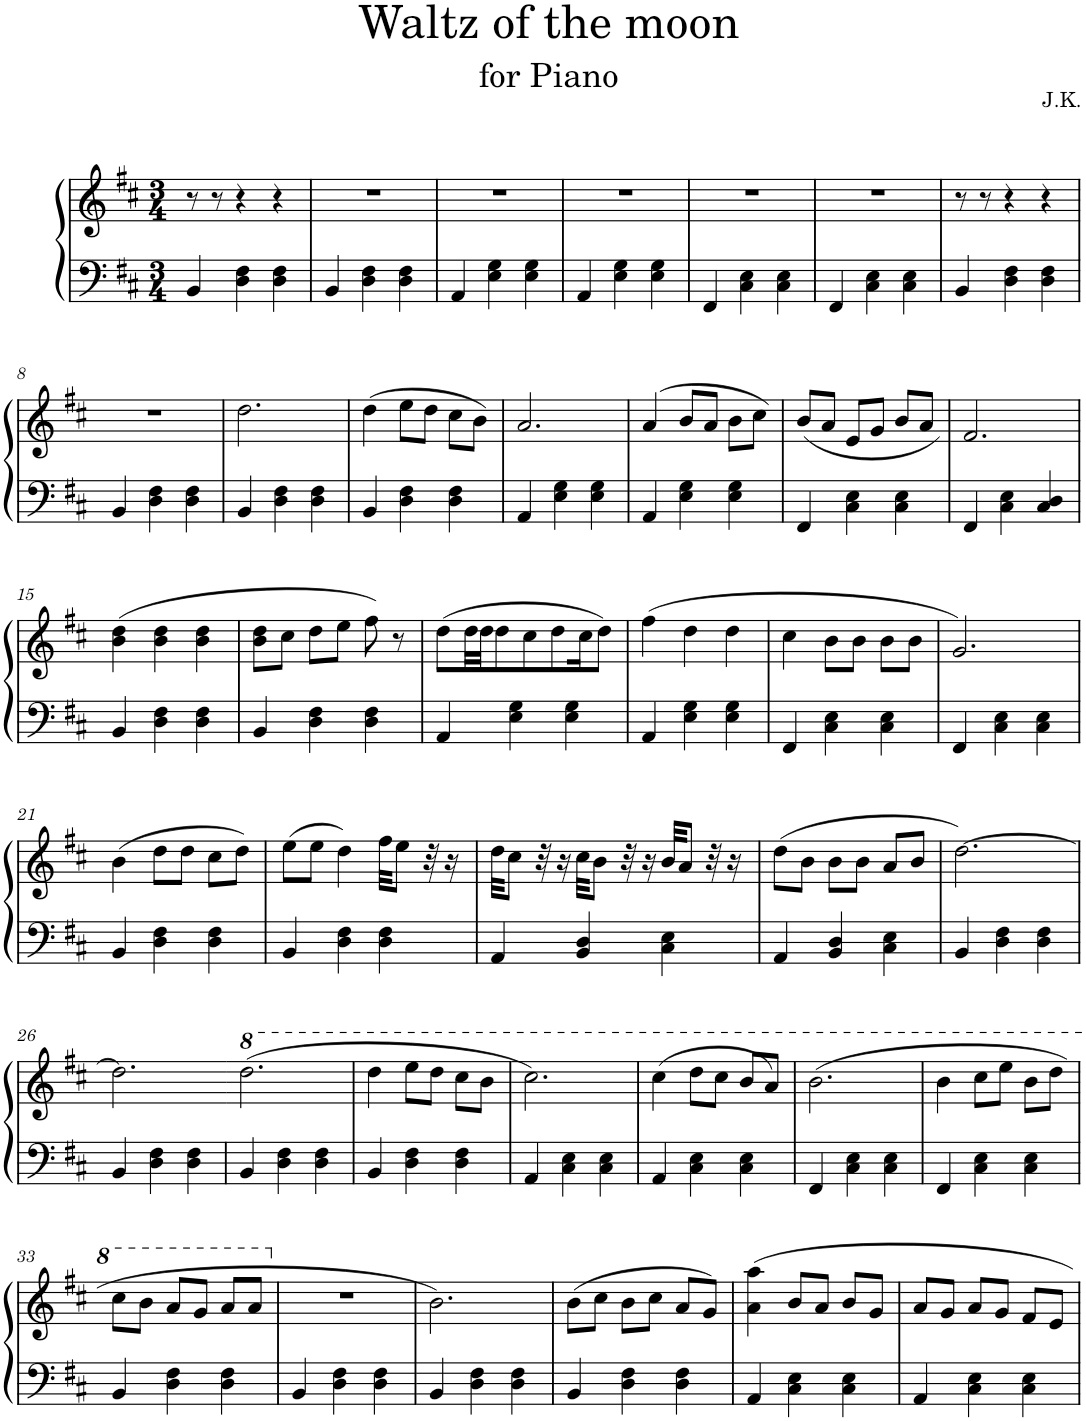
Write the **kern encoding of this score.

**kern	**kern
*part1	*part1
*staff2	*staff1
*I"Piano	*
*I'Pno.	*
*clefF4	*clefG2
*k[f#c#]	*k[f#c#]
*M3/4	*M3/4
=1	=1
4BB/	8r
.	8r
4D\ 4F#\	4r
4D\ 4F#\	4r
=2	=2
4BB/	2.r
4D\ 4F#\	.
4D\ 4F#\	.
=3	=3
4AA/	2.r
4E\ 4G\	.
4E\ 4G\	.
=4	=4
4AA/	2.r
4E\ 4G\	.
4E\ 4G\	.
=5	=5
4FF#/	2.r
4C#\ 4E\	.
4C#\ 4E\	.
=6	=6
4FF#/	2.r
4C#\ 4E\	.
4C#\ 4E\	.
=7	=7
4BB/	8r
.	8r
4D\ 4F#\	4r
4D\ 4F#\	4r
!!LO:LB:g=z
=8	=8
4BB/	2.r
4D\ 4F#\	.
4D\ 4F#\	.
=9	=9
4BB/	2.dd\
4D\ 4F#\	.
4D\ 4F#\	.
=10	=10
4BB/	(4dd\
4D\ 4F#\	8ee\L
.	8dd\J
4D\ 4F#\	8cc#\L
.	8b\J)
=11	=11
4AA/	2.a/
4E\ 4G\	.
4E\ 4G\	.
=12	=12
4AA/	(4a/
4E\ 4G\	8b/L
.	8a/J
4E\ 4G\	8b\L
.	8cc#\J)
=13	=13
4FF#/	(8b/L
.	8a/J
4C#\ 4E\	8e/L
.	8g/J
4C#\ 4E\	8b/L
.	8a/J)
=14	=14
4FF#/	2.f#/
4C#\ 4E\	.
4C#/ 4D/	.
!!LO:LB:g=z
=15	=15
4BB/	(4b\ 4dd\
4D\ 4F#\	4b\ 4dd\
4D\ 4F#\	4b\ 4dd\
=16	=16
4BB/	8b\ 8dd\L
.	8cc#\J
4D\ 4F#\	8dd\L
.	8ee\J
4D\ 4F#\	8ff#\)
.	8r
=17	=17
4AA/	(8dd\L
.	32dd\LL
.	32dd\JJ
.	8dd\
4E\ 4G\	.
.	8cc#\
.	8dd\
4E\ 4G\	.
.	16cc#\K
.	8dd\J)
=18	=18
4AA/	(4ff#\
4E\ 4G\	4dd\
4E\ 4G\	4dd\
=19	=19
4FF#/	4cc#\
4C#\ 4E\	8b\L
.	8b\J
4C#\ 4E\	8b\L
.	8b\J
=20	=20
4FF#/	2.g/)
4C#\ 4E\	.
4C#\ 4E\	.
!!LO:LB:g=z
=21	=21
4BB/	(4b\
4D\ 4F#\	8dd\L
.	8dd\J
4D\ 4F#\	8cc#\L
.	8dd\J)
=22	=22
4BB/	(8ee\L
.	8ee\J
4D\ 4F#\	4dd\)
4D\ 4F#\	32ff#\KKL
.	8ee\J
.	32r
.	16r
=23	=23
4AA/	32dd\KKL
.	8cc#\J
.	32r
.	16r
4BB/ 4D/	32cc#\KKL
.	8b\J
.	32r
.	16r
4C#\ 4E\	32b/KKL
.	8a/J
.	32r
.	16r
=24	=24
4AA/	(8dd\L
.	8b\J
4BB/ 4D/	8b\L
.	8b\J
4C#\ 4E\	8a/L
.	8b/J
=25	=25
4BB/	[2.dd\)
4D\ 4F#\	.
4D\ 4F#\	.
!!LO:LB:g=z
=26	=26
4BB/	2.dd\]
4D\ 4F#\	.
4D\ 4F#\	.
=27-	=27-
*	*8va
4BB/	(2.ddd\
4D\ 4F#\	.
4D\ 4F#\	.
=28	=28
4BB/	4ddd\
4D\ 4F#\	8eee\L
.	8ddd\J
4D\ 4F#\	8ccc#\L
.	8bb\J
=29	=29
4AA/	2.ccc#\)
4C#\ 4E\	.
4C#\ 4E\	.
=30	=30
4AA/	(4ccc#\
4C#\ 4E\	8ddd\L
.	8ccc#\J
4C#\ 4E\	8bb/L
.	8aa/J)
=31	=31
4FF#/	(2.bb\
4C#\ 4E\	.
4C#\ 4E\	.
=32	=32
4FF#/	4bb\
4C#\ 4E\	8ccc#\L
.	8eee\J
4C#\ 4E\	8bb\L
.	8ddd\J
!!LO:LB:g=z
=33	=33
4BB/	8ccc#\L
.	8bb\J
4D\ 4F#\	8aa/L
.	8gg/J
4D\ 4F#\	8aa/L
.	8aa/J
=34	=34
*	*X8va
4BB/	2.r
4D\ 4F#\	.
4D\ 4F#\	.
=35	=35
4BB/	2.b\)
4D\ 4F#\	.
4D\ 4F#\	.
=36	=36
4BB/	(8b\L
.	8cc#\J
4D\ 4F#\	8b\L
.	8cc#\J
4D\ 4F#\	8a/L
.	8g/J)
=37	=37
4AA/	4a\ 4aa\
4C#\ 4E\	8b/L
.	8a/J
4C#\ 4E\	8b/L
.	8g/J
=38	=38
4AA/	8a/L
.	8g/J
4C#\ 4E\	8a/L
.	8g/J
4C#\ 4E\	8f#/L
.	8e/J
=	=
*-	*-
